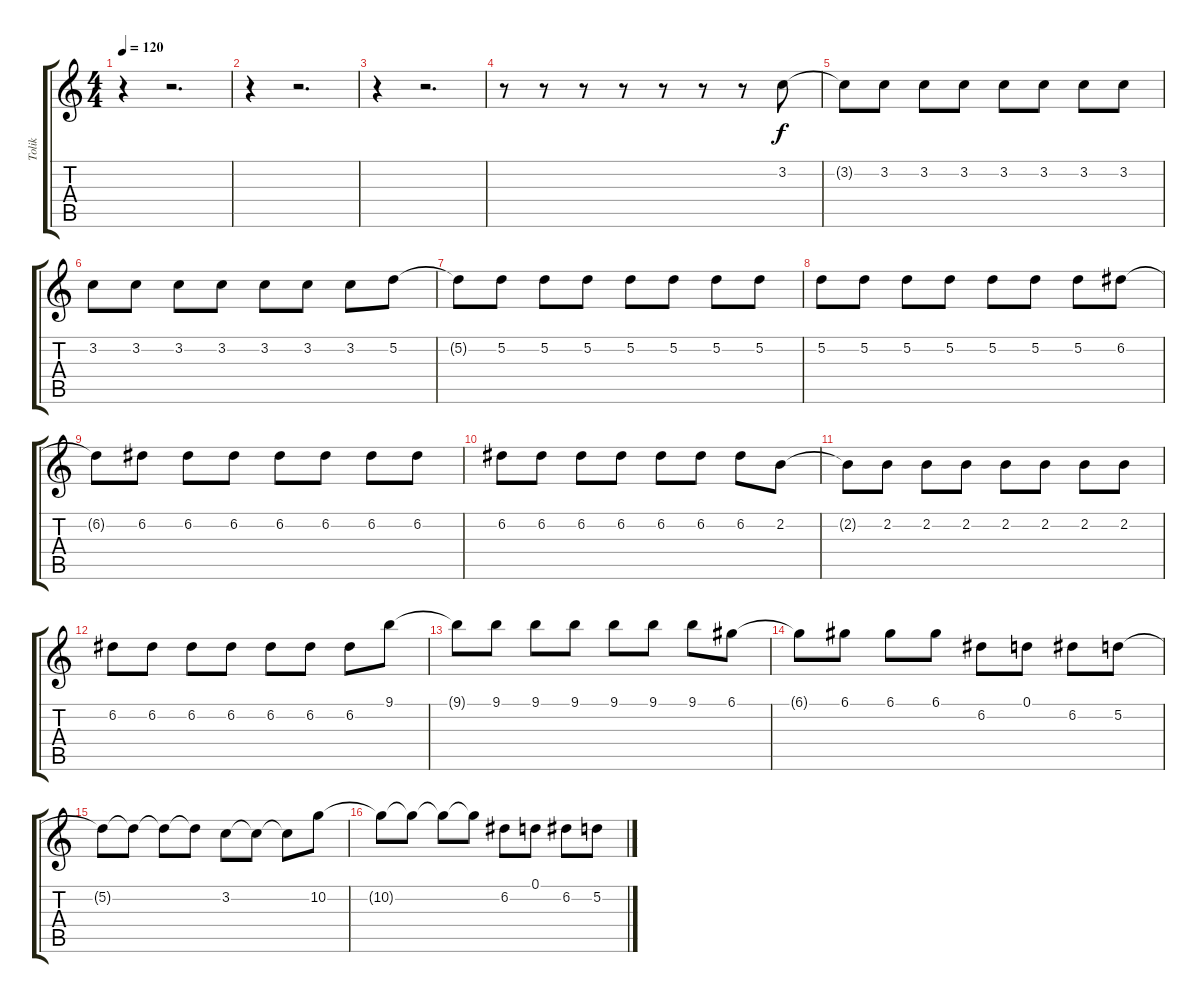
\track ("Tolik" "Tolik") {instrument distortionguitar}
\staff {score tabs}
\tuning (D4 A3 F3 C3 G2 C2) {hide}
\ts (4 4)
\tempo 120
\clef g2
\ks c
r.4{dy f} r.2{d} |
r.4 r.2{d} |
r.4 r.2{d} |
r.8 r.8 r.8 r.8 r.8 r.8 r.8 3.2.8 |
3.2{t}.8 3.2.8 3.2.8 3.2.8 3.2.8 3.2.8 3.2.8 3.2.8 |
3.2.8 3.2.8 3.2.8 3.2.8 3.2.8 3.2.8 3.2.8 5.2.8 |
5.2{t}.8 5.2.8 5.2.8 5.2.8 5.2.8 5.2.8 5.2.8 5.2.8 |
5.2.8 5.2.8 5.2.8 5.2.8 5.2.8 5.2.8 5.2.8 6.2.8 |
6.2{t}.8 6.2.8 6.2.8 6.2.8 6.2.8 6.2.8 6.2.8 6.2.8 |
6.2.8 6.2.8 6.2.8 6.2.8 6.2.8 6.2.8 6.2.8 2.2.8 |
2.2{t}.8 2.2.8 2.2.8 2.2.8 2.2.8 2.2.8 2.2.8 2.2.8 |
6.2.8 6.2.8 6.2.8 6.2.8 6.2.8 6.2.8 6.2.8 9.1.8 |
9.1{t}.8 9.1.8 9.1.8 9.1.8 9.1.8 9.1.8 9.1.8 6.1.8 |
6.1{t}.8 6.1.8 6.1.8 6.1.8 6.2.8 0.1.8 6.2.8 5.2.8 |
5.2{t}.8 5.2{t}.8 5.2{t}.8 5.2{t}.8 3.2.8 3.2{t}.8 3.2{t}.8 10.2.8 |
10.2{t}.8 10.2{t}.8 10.2{t}.8 10.2{t}.8 6.2.8 0.1.8 6.2.8 5.2.8
